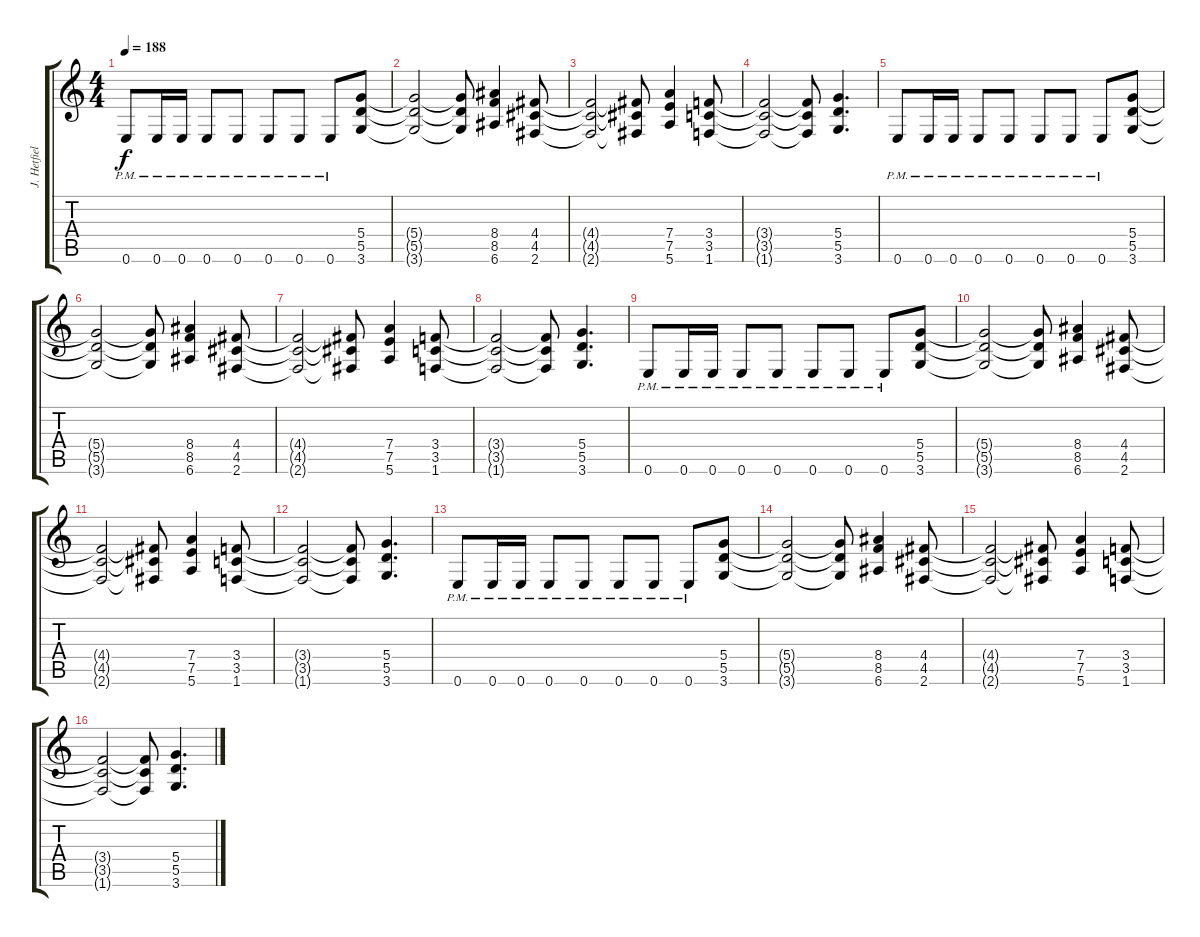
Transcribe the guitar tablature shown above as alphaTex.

\track ("J. Hetfield - Rhythm guitar" "J. Hetfiel") {instrument distortionguitar}
\staff {score tabs}
\tuning (E4 B3 G3 D3 A2 E2) {hide}
\ts (4 4)
\tempo 188
\clef g2
\ks c
0.6{pm}.8{dy f} 0.6{pm}.16 0.6{pm}.16 0.6{pm}.8 0.6{pm}.8 0.6{pm}.8 0.6{pm}.8 0.6{pm}.8 (5.4 5.5 3.6).8 |
(5.4{t} 5.5{t} 3.6{t}).2 (5.4{t} 5.5{t} 3.6{t}).8 (8.4 8.5 6.6).4 (4.4 4.5 2.6).8 |
(4.4{t} 4.5{t} 2.6{t}).2 (4.4{t} 4.5{t} 2.6{t}).8 (7.4 7.5 5.6).4 (3.4 3.5 1.6).8 |
(3.4{t} 3.5{t} 1.6{t}).2 (3.4{t} 3.5{t} 1.6{t}).8 (5.4 5.5 3.6).4{d} |
0.6{pm}.8 0.6{pm}.16 0.6{pm}.16 0.6{pm}.8 0.6{pm}.8 0.6{pm}.8 0.6{pm}.8 0.6{pm}.8 (5.4 5.5 3.6).8 |
(5.4{t} 5.5{t} 3.6{t}).2 (5.4{t} 5.5{t} 3.6{t}).8 (8.4 8.5 6.6).4 (4.4 4.5 2.6).8 |
(4.4{t} 4.5{t} 2.6{t}).2 (4.4{t} 4.5{t} 2.6{t}).8 (7.4 7.5 5.6).4 (3.4 3.5 1.6).8 |
(3.4{t} 3.5{t} 1.6{t}).2 (3.4{t} 3.5{t} 1.6{t}).8 (5.4 5.5 3.6).4{d} |
0.6{pm}.8 0.6{pm}.16 0.6{pm}.16 0.6{pm}.8 0.6{pm}.8 0.6{pm}.8 0.6{pm}.8 0.6{pm}.8 (5.4 5.5 3.6).8 |
(5.4{t} 5.5{t} 3.6{t}).2 (5.4{t} 5.5{t} 3.6{t}).8 (8.4 8.5 6.6).4 (4.4 4.5 2.6).8 |
(4.4{t} 4.5{t} 2.6{t}).2 (4.4{t} 4.5{t} 2.6{t}).8 (7.4 7.5 5.6).4 (3.4 3.5 1.6).8 |
(3.4{t} 3.5{t} 1.6{t}).2 (3.4{t} 3.5{t} 1.6{t}).8 (5.4 5.5 3.6).4{d} |
0.6{pm}.8 0.6{pm}.16 0.6{pm}.16 0.6{pm}.8 0.6{pm}.8 0.6{pm}.8 0.6{pm}.8 0.6{pm}.8 (5.4 5.5 3.6).8 |
(5.4{t} 5.5{t} 3.6{t}).2 (5.4{t} 5.5{t} 3.6{t}).8 (8.4 8.5 6.6).4 (4.4 4.5 2.6).8 |
(4.4{t} 4.5{t} 2.6{t}).2 (4.4{t} 4.5{t} 2.6{t}).8 (7.4 7.5 5.6).4 (3.4 3.5 1.6).8 |
(3.4{t} 3.5{t} 1.6{t}).2 (3.4{t} 3.5{t} 1.6{t}).8 (5.4 5.5 3.6).4{d}
